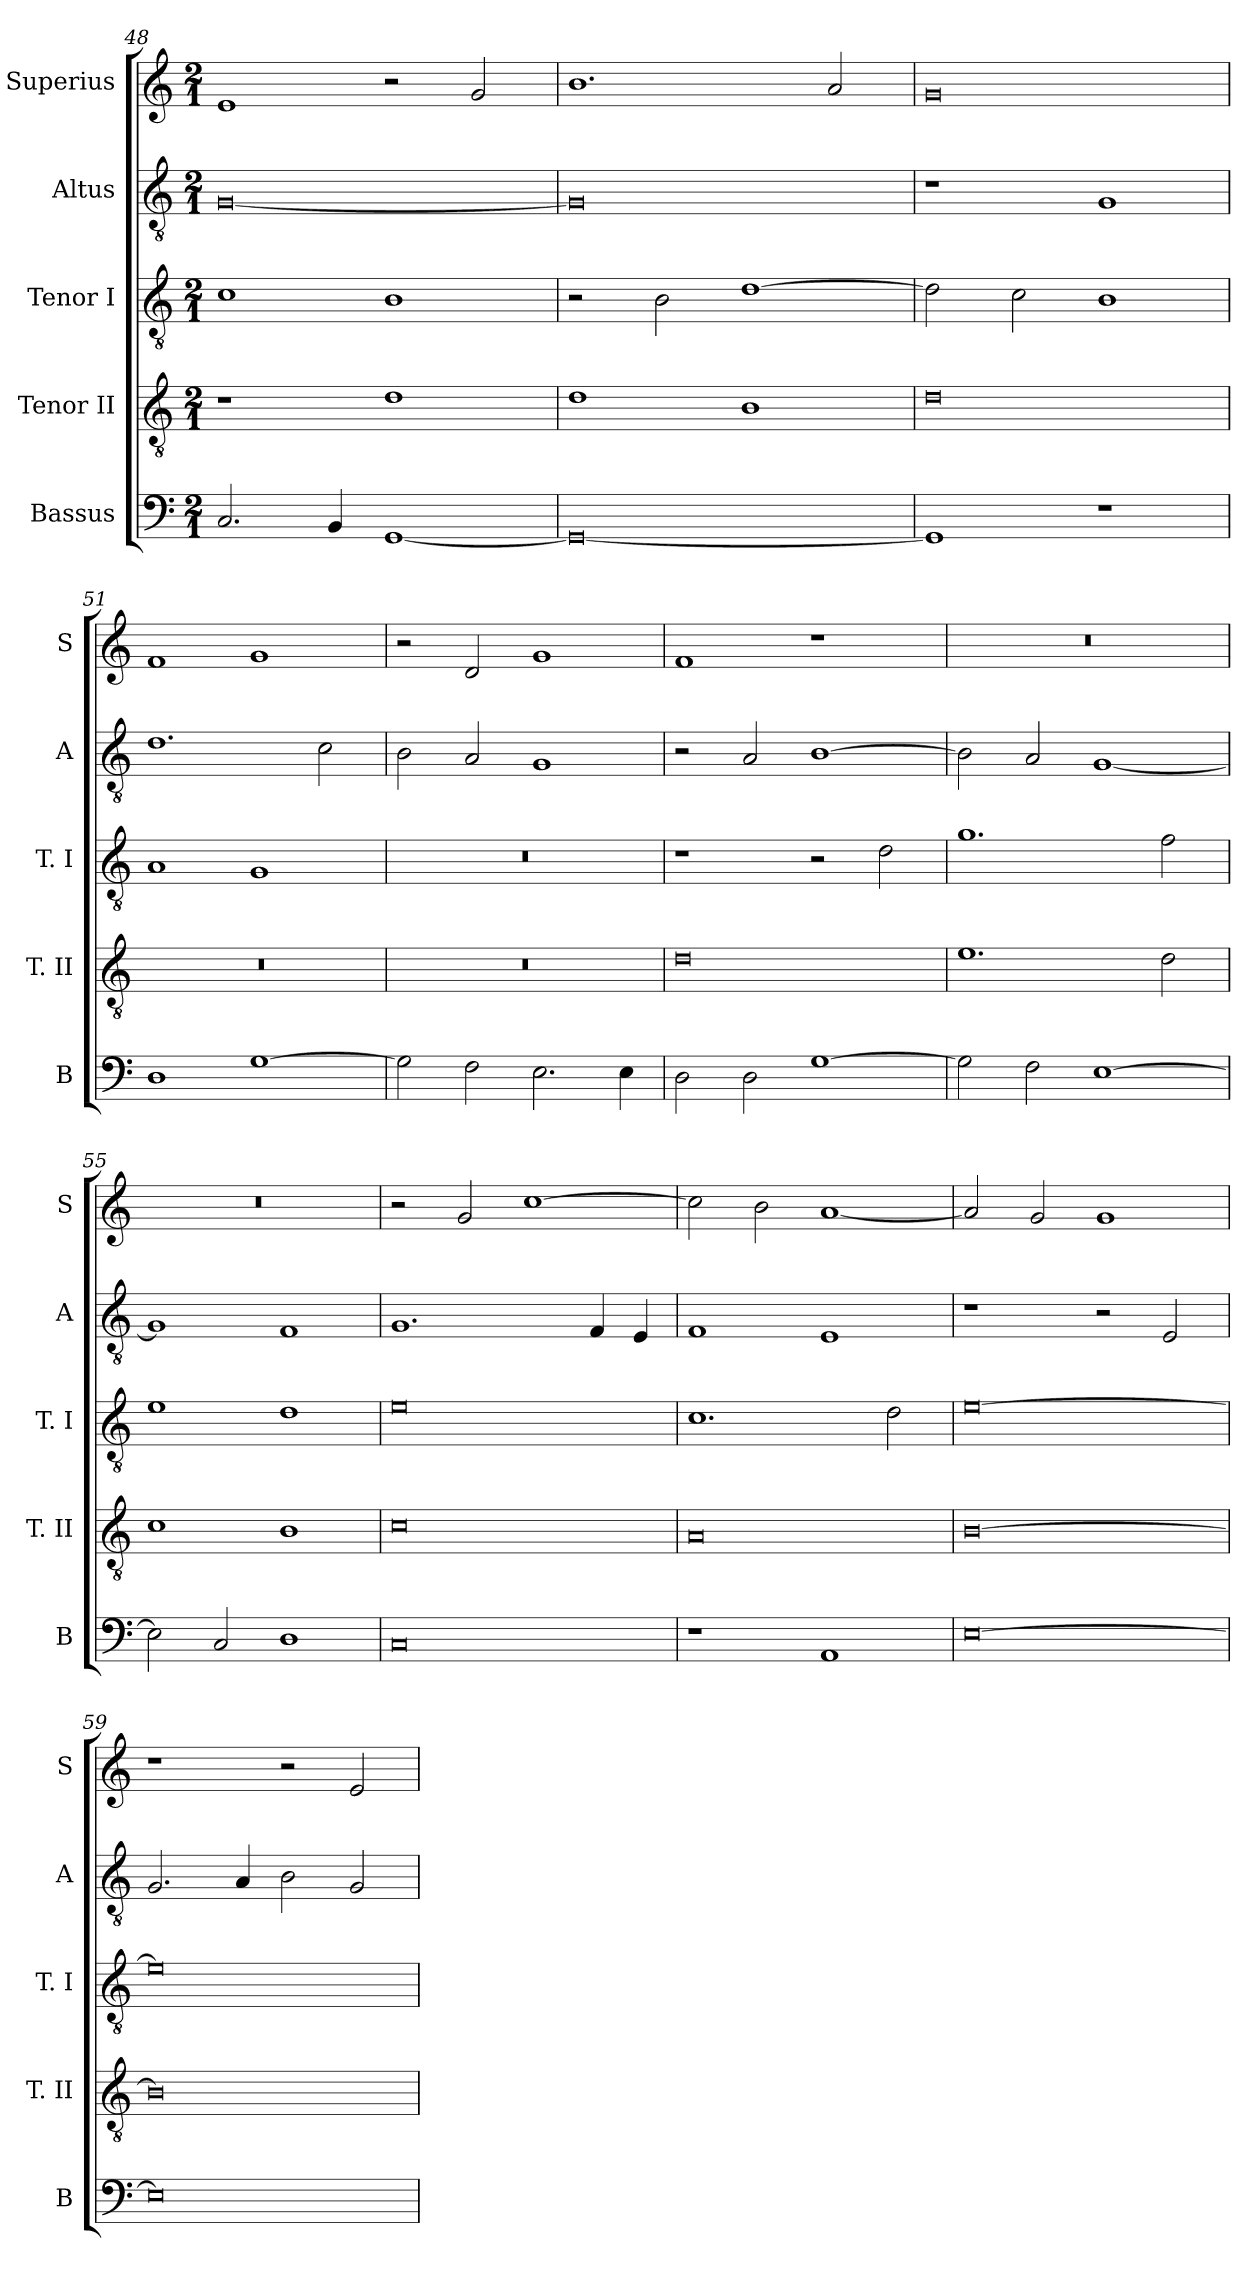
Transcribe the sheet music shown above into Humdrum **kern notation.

**kern	**kern	**kern	**kern	**kern
*part5	*part4	*part3	*part2	*part1
*staff5	*staff4	*staff3	*staff2	*staff1
*I"Bassus	*I"Tenor II	*I"Tenor I	*I"Altus	*I"Superius
*I'B	*I'T. II	*I'T. I	*I'A	*I'S
*clefF4	*clefGv2	*clefGv2	*clefGv2	*clefG2
*k[]	*k[]	*k[]	*k[]	*k[]
*C:	*C:	*C:	*C:	*C:
*M2/1	*M2/1	*M2/1	*M2/1	*M2/1
=48	=48	=48	=48	=48
2.C	1r	1c	[0G	1e
4BB	.	.	.	.
[1GG	1d	1B	.	2r
.	.	.	.	2g
=49	=49	=49	=49	=49
0GG_	1d	2r	0G]	1.b
.	.	2B	.	.
.	1B	[1d	.	.
.	.	.	.	2a
=50	=50	=50	=50	=50
1GG]	0d	2d]	1r	0g
.	.	2c	.	.
1r	.	1B	1G	.
=51	=51	=51	=51	=51
1D	0r	1A	1.d	1f
[1G	.	1G	.	1g
.	.	.	2c	.
=52	=52	=52	=52	=52
2G]	0r	0r	2B	2r
2F	.	.	2A	2d
2.E	.	.	1G	1g
4E	.	.	.	.
=53	=53	=53	=53	=53
2D	0d	1r	2r	1f
2D	.	.	2A	.
[1G	.	2r	[1B	1r
.	.	2d	.	.
=54	=54	=54	=54	=54
2G]	1.e	1.g	2B]	0r
2F	.	.	2A	.
[1E	.	.	[1G	.
.	2d	2f	.	.
=55	=55	=55	=55	=55
2E]	1c	1e	1G]	0r
2C	.	.	.	.
1D	1B	1d	1F	.
=56	=56	=56	=56	=56
0C	0c	0e	1.G	2r
.	.	.	.	2g
.	.	.	.	[1cc
.	.	.	4F	.
.	.	.	4E	.
=57	=57	=57	=57	=57
1r	0A	1.c	1F	2cc]
.	.	.	.	2b
1AA	.	.	1E	[1a
.	.	2d	.	.
=58	=58	=58	=58	=58
[0E	[0B	[0e	1r	2a]
.	.	.	.	2g
.	.	.	2r	1g
.	.	.	2E	.
=59	=59	=59	=59	=59
0E]	0B]	0e]	2.G	1r
.	.	.	4A	.
.	.	.	2B	2r
.	.	.	2G	2e
=	=	=	=	=
*-	*-	*-	*-	*-
